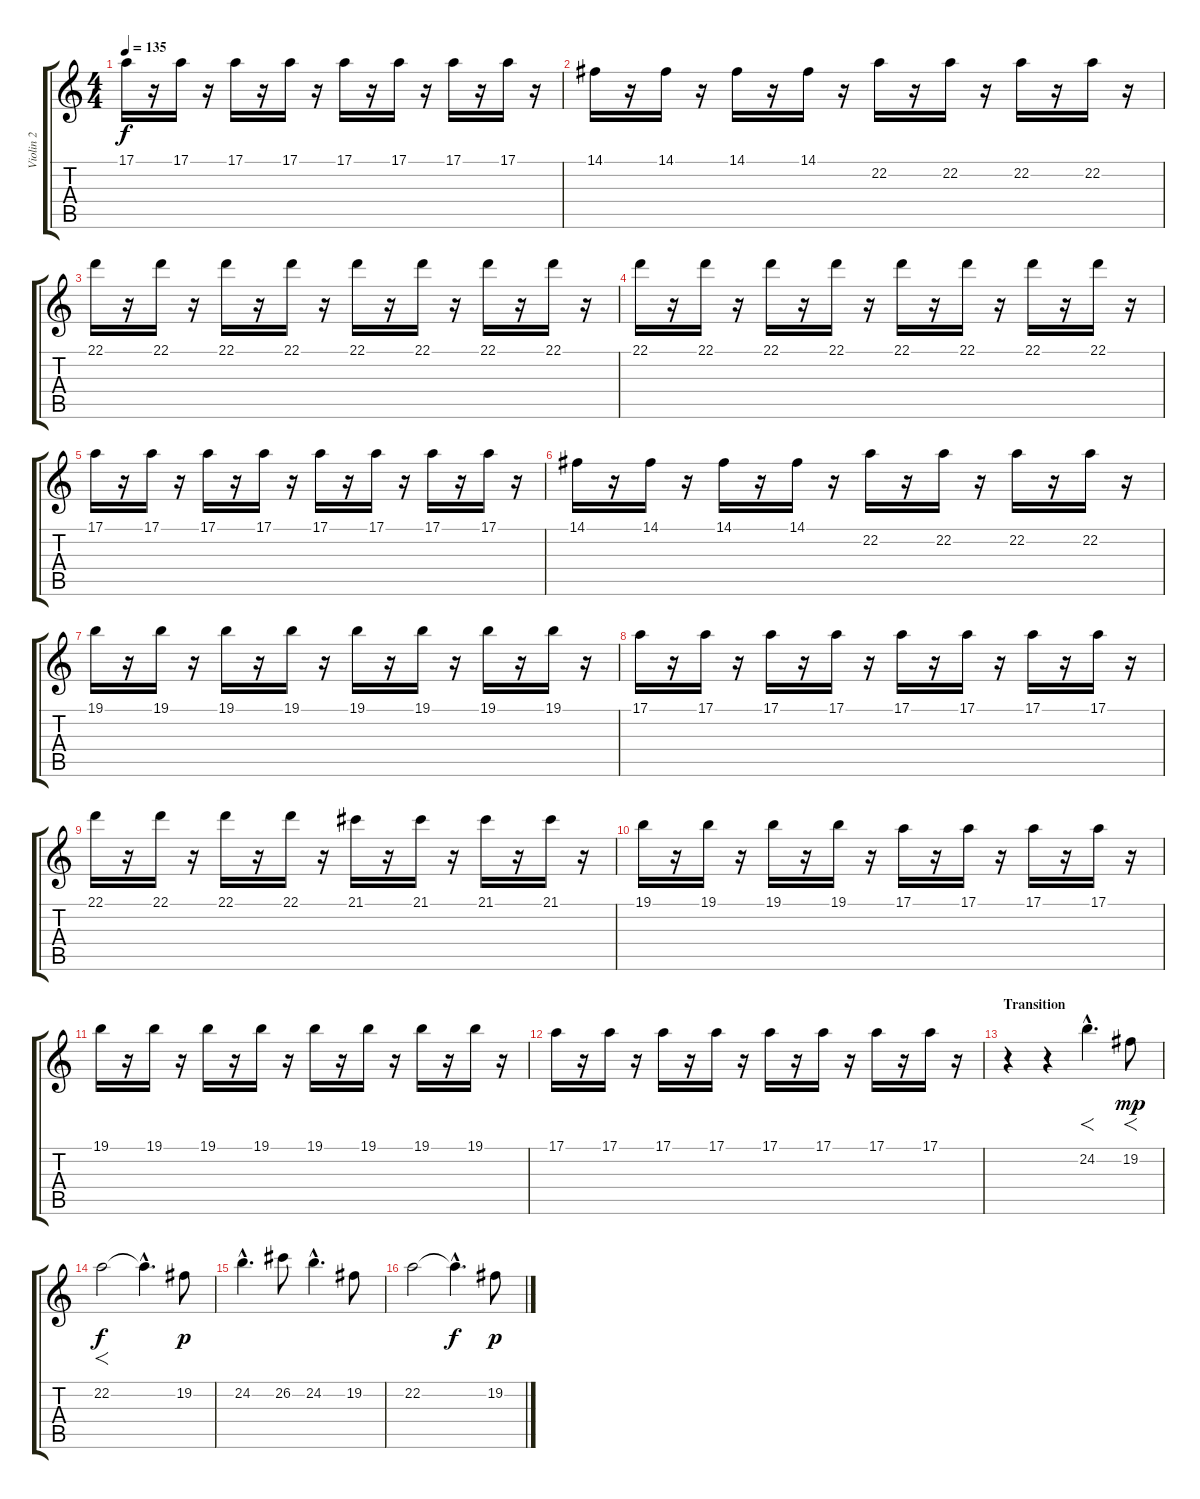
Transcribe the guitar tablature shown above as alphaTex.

\track ("Violin 2" "Violin 2") {instrument violin}
\staff {score tabs}
\tuning (E4 B3 G3 D3 A2 E2) {hide}
\ts (4 4)
\tempo 135
\clef g2
\ks c
17.1.16{dy f} r.16 17.1.16 r.16 17.1.16 r.16 17.1.16 r.16 17.1.16 r.16 17.1.16 r.16 17.1.16 r.16 17.1.16 r.16 |
14.1.16 r.16 14.1.16 r.16 14.1.16 r.16 14.1.16 r.16 22.2.16 r.16 22.2.16 r.16 22.2.16 r.16 22.2.16 r.16 |
22.1.16 r.16 22.1.16 r.16 22.1.16 r.16 22.1.16 r.16 22.1.16 r.16 22.1.16 r.16 22.1.16 r.16 22.1.16 r.16 |
22.1.16 r.16 22.1.16 r.16 22.1.16 r.16 22.1.16 r.16 22.1.16 r.16 22.1.16 r.16 22.1.16 r.16 22.1.16 r.16 |
17.1.16 r.16 17.1.16 r.16 17.1.16 r.16 17.1.16 r.16 17.1.16 r.16 17.1.16 r.16 17.1.16 r.16 17.1.16 r.16 |
14.1.16 r.16 14.1.16 r.16 14.1.16 r.16 14.1.16 r.16 22.2.16 r.16 22.2.16 r.16 22.2.16 r.16 22.2.16 r.16 |
19.1.16 r.16 19.1.16 r.16 19.1.16 r.16 19.1.16 r.16 19.1.16 r.16 19.1.16 r.16 19.1.16 r.16 19.1.16 r.16 |
17.1.16 r.16 17.1.16 r.16 17.1.16 r.16 17.1.16 r.16 17.1.16 r.16 17.1.16 r.16 17.1.16 r.16 17.1.16 r.16 |
22.1.16 r.16 22.1.16 r.16 22.1.16 r.16 22.1.16 r.16 21.1.16 r.16 21.1.16 r.16 21.1.16 r.16 21.1.16 r.16 |
19.1.16 r.16 19.1.16 r.16 19.1.16 r.16 19.1.16 r.16 17.1.16 r.16 17.1.16 r.16 17.1.16 r.16 17.1.16 r.16 |
19.1.16 r.16 19.1.16 r.16 19.1.16 r.16 19.1.16 r.16 19.1.16 r.16 19.1.16 r.16 19.1.16 r.16 19.1.16 r.16 |
17.1.16 r.16 17.1.16 r.16 17.1.16 r.16 17.1.16 r.16 17.1.16 r.16 17.1.16 r.16 17.1.16 r.16 17.1.16 r.16 |
\section ("" "Transition")
r.4 r.4 24.2{hac}.4{f d} 19.2.8{f dy mp} |
22.2.2{f dy f} 22.2{hac t}.4{d} 19.2.8{dy p} |
24.2{hac}.4{d} 26.2.8 24.2{hac}.4{d} 19.2.8 |
22.2.2 22.2{hac t}.4{d dy f} 19.2.8{dy p}
